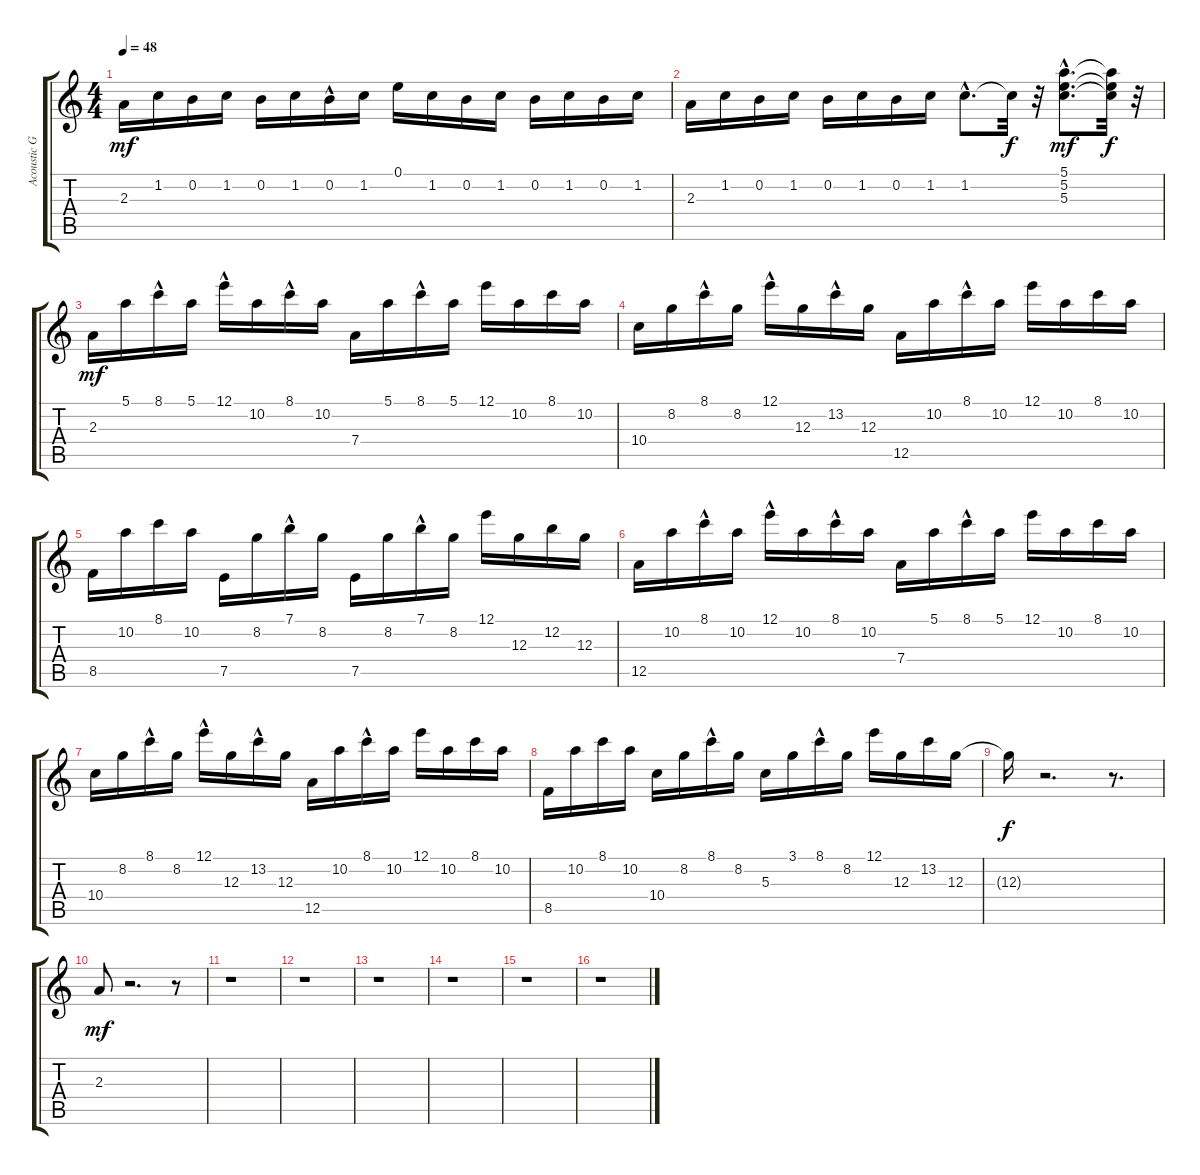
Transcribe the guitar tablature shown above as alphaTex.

\track ("Acoustic Guitar" "Acoustic G") {instrument acousticguitarsteel}
\staff {score tabs}
\tuning (E4 B3 G3 D3 A2 E2) {hide}
\ts (4 4)
\tempo 48
\clef g2
\ks c
2.3.16{dy mf instrument acousticguitarsteel} 1.2.16 0.2.16 1.2.16 0.2.16 1.2.16 0.2{hac}.16 1.2.16 0.1.16 1.2.16 0.2.16 1.2.16 0.2.16 1.2.16 0.2.16 1.2.16 |
2.3.16 1.2.16 0.2.16 1.2.16 0.2.16 1.2.16 0.2.16 1.2.16 1.2{hac}.8{d} 1.2{t}.32{dy f} r.32 (5.1{hac} 5.2{hac} 5.3{hac}).8{d dy mf} (5.1{t} 5.2{t} 5.3{t}).32{dy f} r.32 |
2.3.16{dy mf} 5.1.16 8.1{hac}.16 5.1.16 12.1{hac}.16 10.2.16 8.1{hac}.16 10.2.16 7.4.16 5.1.16 8.1{hac}.16 5.1.16 12.1.16 10.2.16 8.1.16 10.2.16 |
10.4.16 8.2.16 8.1{hac}.16 8.2.16 12.1{hac}.16 12.3.16 13.2{hac}.16 12.3.16 12.5.16 10.2.16 8.1{hac}.16 10.2.16 12.1.16 10.2.16 8.1.16 10.2.16 |
8.5.16 10.2.16 8.1.16 10.2.16 7.5.16 8.2.16 7.1{hac}.16 8.2.16 7.5.16 8.2.16 7.1{hac}.16 8.2.16 12.1.16 12.3.16 12.2.16 12.3.16 |
12.5.16 10.2.16 8.1{hac}.16 10.2.16 12.1{hac}.16 10.2.16 8.1{hac}.16 10.2.16 7.4.16 5.1.16 8.1{hac}.16 5.1.16 12.1.16 10.2.16 8.1.16 10.2.16 |
10.4.16 8.2.16 8.1{hac}.16 8.2.16 12.1{hac}.16 12.3.16 13.2{hac}.16 12.3.16 12.5.16 10.2.16 8.1{hac}.16 10.2.16 12.1.16 10.2.16 8.1.16 10.2.16 |
8.5.16 10.2.16 8.1.16 10.2.16 10.4.16 8.2.16 8.1{hac}.16 8.2.16 5.3.16 3.1.16 8.1{hac}.16 8.2.16 12.1.16 12.3.16 13.2.16 12.3.16 |
12.3{t}.16{dy f} r.2{d} r.8{d} |
2.3.8{dy mf} r.2{d} r.8 |
r.1 |
r.1 |
r.1 |
r.1 |
r.1 |
r.1
